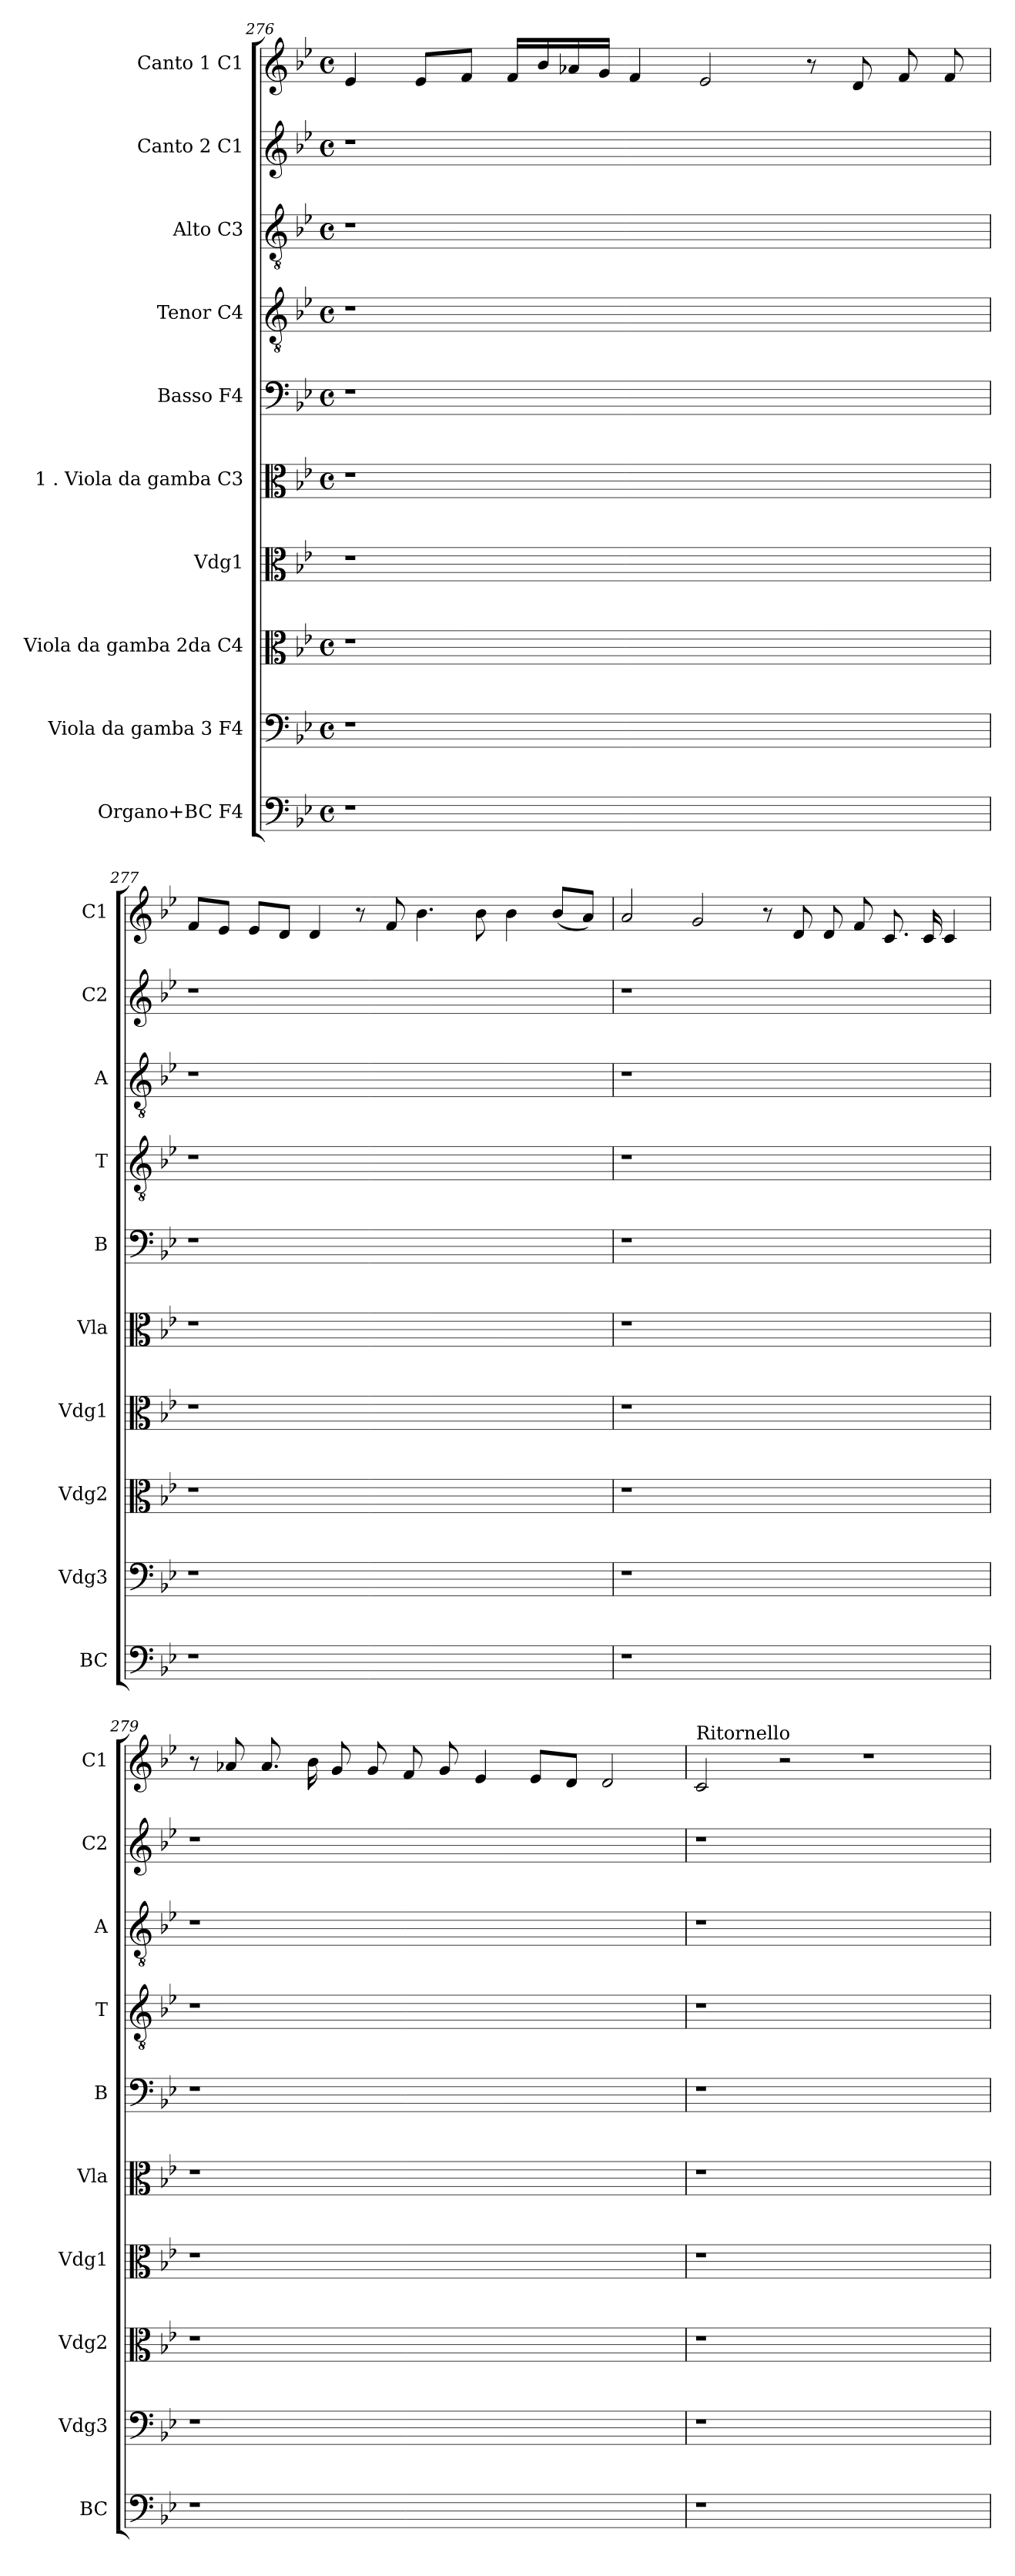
**kern	**kern	**kern	**kern	**kern	**kern	**kern	**kern	**kern	**kern
*part10	*part9	*part8	*part7	*part6	*part5	*part4	*part3	*part2	*part1
*staff10	*staff9	*staff8	*staff7	*staff6	*staff5	*staff4	*staff3	*staff2	*staff1
*I"Organo+BC F4	*I"Viola da gamba 3 F4	*I"Viola da gamba 2da C4	*I"Vdg1	*I"1 . Viola da gamba C3	*I"Basso F4	*I"Tenor C4	*I"Alto C3	*I"Canto 2 C1	*I"Canto 1 C1
*I'BC	*I'Vdg3	*I'Vdg2	*I'Vdg1	*I'Vla	*I'B	*I'T	*I'A	*I'C2	*I'C1
*clefF4	*clefF4	*clefC3	*clefC3	*clefC3	*clefF4	*clefGv2	*clefGv2	*clefG2	*clefG2
*k[b-e-]	*k[b-e-]	*k[b-e-]	*k[b-e-]	*k[b-e-]	*k[b-e-]	*k[b-e-]	*k[b-e-]	*k[b-e-]	*k[b-e-]
*B-:	*B-:	*B-:	*B-:	*B-:	*B-:	*B-:	*B-:	*B-:	*B-:
*M4/4	*M4/4	*M4/4	*	*M4/4	*M4/4	*M4/4	*M4/4	*M4/4	*M4/4
*met(c)	*met(c)	*met(c)	*	*met(c)	*met(c)	*met(c)	*met(c)	*met(c)	*met(c)
=276	=276	=276	=276	=276	=276	=276	=276	=276	=276
1r	1r	1r	1r	1r	1r	1r	1r	1r	4e-/
.	.	.	.	.	.	.	.	.	8e-/L
.	.	.	.	.	.	.	.	.	8f/J
.	.	.	.	.	.	.	.	.	16f/LL
.	.	.	.	.	.	.	.	.	16b-/
.	.	.	.	.	.	.	.	.	16a-X/
.	.	.	.	.	.	.	.	.	16g/JJ
.	.	.	.	.	.	.	.	.	4f/
1ryy	1ryy	1ryy	1ryy	1ryy	1ryy	1ryy	1ryy	1ryy	2e-/
.	.	.	.	.	.	.	.	.	8r
.	.	.	.	.	.	.	.	.	8d/
.	.	.	.	.	.	.	.	.	8f/
.	.	.	.	.	.	.	.	.	8f/
!!LO:LB:g=z
=277	=277	=277	=277	=277	=277	=277	=277	=277	=277
1r	1r	1r	1r	1r	1r	1r	1r	1r	8f/L
.	.	.	.	.	.	.	.	.	8e-/J
.	.	.	.	.	.	.	.	.	8e-/L
.	.	.	.	.	.	.	.	.	8d/J
.	.	.	.	.	.	.	.	.	4d/
.	.	.	.	.	.	.	.	.	8r
.	.	.	.	.	.	.	.	.	8f/
1ryy	1ryy	1ryy	1ryy	1ryy	1ryy	1ryy	1ryy	1ryy	4.b-\
.	.	.	.	.	.	.	.	.	8b-\
.	.	.	.	.	.	.	.	.	4b-\
.	.	.	.	.	.	.	.	.	(<8b-/L
.	.	.	.	.	.	.	.	.	8a/J)
=278	=278	=278	=278	=278	=278	=278	=278	=278	=278
1r	1r	1r	1r	1r	1r	1r	1r	1r	2a/
.	.	.	.	.	.	.	.	.	2g/
1ryy	1ryy	1ryy	1ryy	1ryy	1ryy	1ryy	1ryy	1ryy	8r
.	.	.	.	.	.	.	.	.	8d/
.	.	.	.	.	.	.	.	.	8d/
.	.	.	.	.	.	.	.	.	8f/
.	.	.	.	.	.	.	.	.	8.c/
.	.	.	.	.	.	.	.	.	16c/
.	.	.	.	.	.	.	.	.	4c/
!!LO:LB:g=z
=279	=279	=279	=279	=279	=279	=279	=279	=279	=279
1r	1r	1r	1r	1r	1r	1r	1r	1r	8r
.	.	.	.	.	.	.	.	.	8a-X/
.	.	.	.	.	.	.	.	.	8.a-/
.	.	.	.	.	.	.	.	.	16b-\
.	.	.	.	.	.	.	.	.	8g/
.	.	.	.	.	.	.	.	.	8g/
.	.	.	.	.	.	.	.	.	8f/
.	.	.	.	.	.	.	.	.	8g/
1ryy	1ryy	1ryy	1ryy	1ryy	1ryy	1ryy	1ryy	1ryy	4e-/
.	.	.	.	.	.	.	.	.	8e-/L
.	.	.	.	.	.	.	.	.	8d/J
.	.	.	.	.	.	.	.	.	2d/
=280	=280	=280	=280	=280	=280	=280	=280	=280	=280
!	!	!	!	!	!	!	!	!	!LO:TX:a:t=Ritornello
1r	1r	1r	1r	1r	1r	1r	1r	1r	2c/
.	.	.	.	.	.	.	.	.	2r
1ryy	1ryy	1ryy	1ryy	1ryy	1ryy	1ryy	1ryy	1ryy	1r
=	=	=	=	=	=	=	=	=	=
*-	*-	*-	*-	*-	*-	*-	*-	*-	*-
